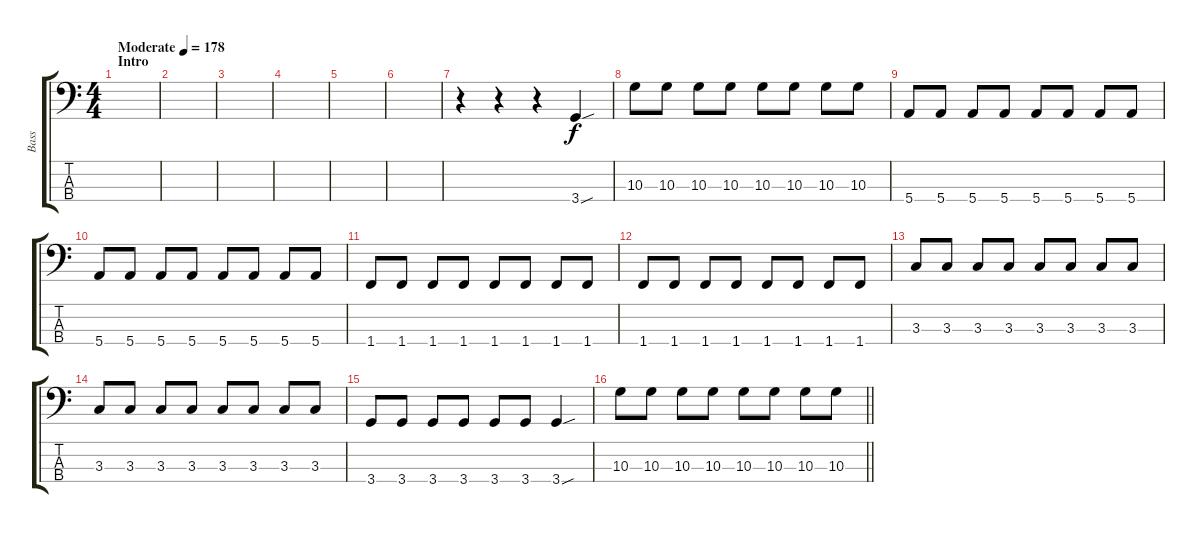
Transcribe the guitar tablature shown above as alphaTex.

\track ("Bass" "Bass") {instrument electricbasspick}
\staff {score tabs}
\tuning (G2 D2 A1 E1) {hide}
\ts (4 4)
\section ("" "Intro")
\tempo (178 "Moderate")
\clef f4
\ks c
|
|
|
|
|
|
r.4 r.4 r.4 3.4{sou}.4 |
10.3.8 10.3.8 10.3.8 10.3.8 10.3.8 10.3.8 10.3.8 10.3.8 |
5.4.8 5.4.8 5.4.8 5.4.8 5.4.8 5.4.8 5.4.8 5.4.8 |
5.4.8 5.4.8 5.4.8 5.4.8 5.4.8 5.4.8 5.4.8 5.4.8 |
1.4.8 1.4.8 1.4.8 1.4.8 1.4.8 1.4.8 1.4.8 1.4.8 |
1.4.8 1.4.8 1.4.8 1.4.8 1.4.8 1.4.8 1.4.8 1.4.8 |
3.3.8 3.3.8 3.3.8 3.3.8 3.3.8 3.3.8 3.3.8 3.3.8 |
3.3.8 3.3.8 3.3.8 3.3.8 3.3.8 3.3.8 3.3.8 3.3.8 |
3.4.8 3.4.8 3.4.8 3.4.8 3.4.8 3.4.8 3.4{sou}.4 |
\barLineRight lightlight
10.3.8 10.3.8 10.3.8 10.3.8 10.3.8 10.3.8 10.3.8 10.3.8
